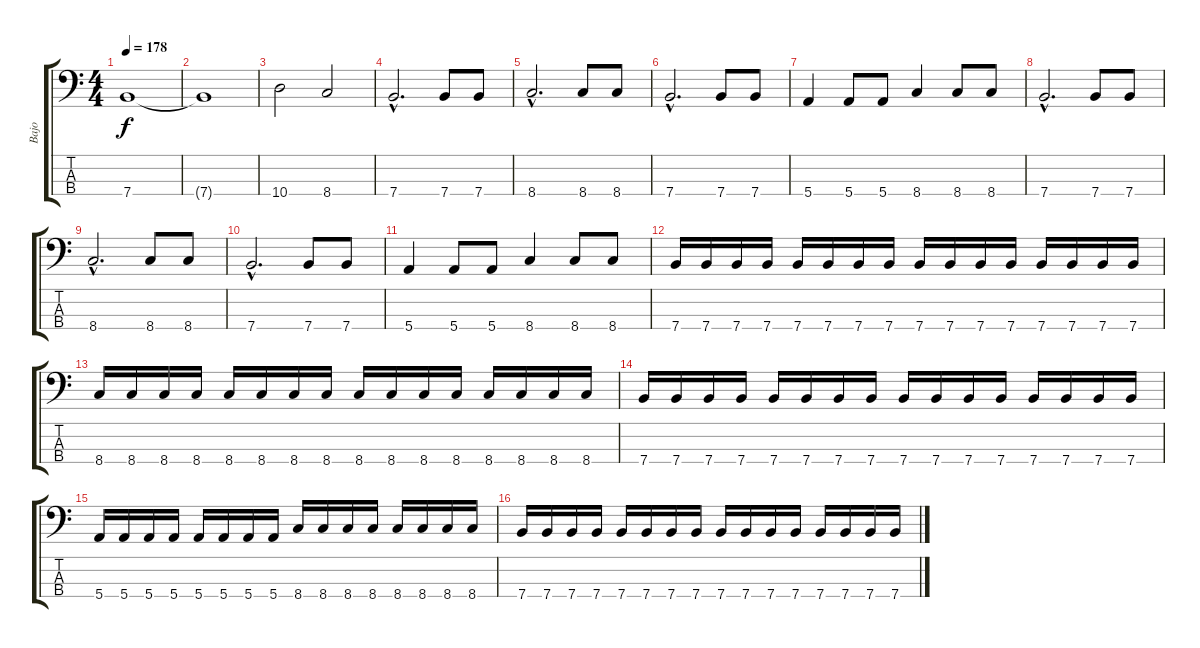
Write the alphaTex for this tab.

\track ("Bajo" "Bajo") {instrument electricbasspick}
\staff {score tabs}
\tuning (G2 D2 A1 E1) {hide}
\ts (4 4)
\tempo 178
\clef f4
\ks c
7.4.1{dy f} |
7.4{t}.1 |
10.4.2 8.4.2 |
7.4{hac}.2{d} 7.4.8 7.4.8 |
8.4{hac}.2{d} 8.4.8 8.4.8 |
7.4{hac}.2{d} 7.4.8 7.4.8 |
5.4.4 5.4.8 5.4.8 8.4.4 8.4.8 8.4.8 |
7.4{hac}.2{d} 7.4.8 7.4.8 |
8.4{hac}.2{d} 8.4.8 8.4.8 |
7.4{hac}.2{d} 7.4.8 7.4.8 |
5.4.4 5.4.8 5.4.8 8.4.4 8.4.8 8.4.8 |
7.4.16 7.4.16 7.4.16 7.4.16 7.4.16 7.4.16 7.4.16 7.4.16 7.4.16 7.4.16 7.4.16 7.4.16 7.4.16 7.4.16 7.4.16 7.4.16 |
8.4.16 8.4.16 8.4.16 8.4.16 8.4.16 8.4.16 8.4.16 8.4.16 8.4.16 8.4.16 8.4.16 8.4.16 8.4.16 8.4.16 8.4.16 8.4.16 |
7.4.16 7.4.16 7.4.16 7.4.16 7.4.16 7.4.16 7.4.16 7.4.16 7.4.16 7.4.16 7.4.16 7.4.16 7.4.16 7.4.16 7.4.16 7.4.16 |
5.4.16 5.4.16 5.4.16 5.4.16 5.4.16 5.4.16 5.4.16 5.4.16 8.4.16 8.4.16 8.4.16 8.4.16 8.4.16 8.4.16 8.4.16 8.4.16 |
7.4.16 7.4.16 7.4.16 7.4.16 7.4.16 7.4.16 7.4.16 7.4.16 7.4.16 7.4.16 7.4.16 7.4.16 7.4.16 7.4.16 7.4.16 7.4.16
